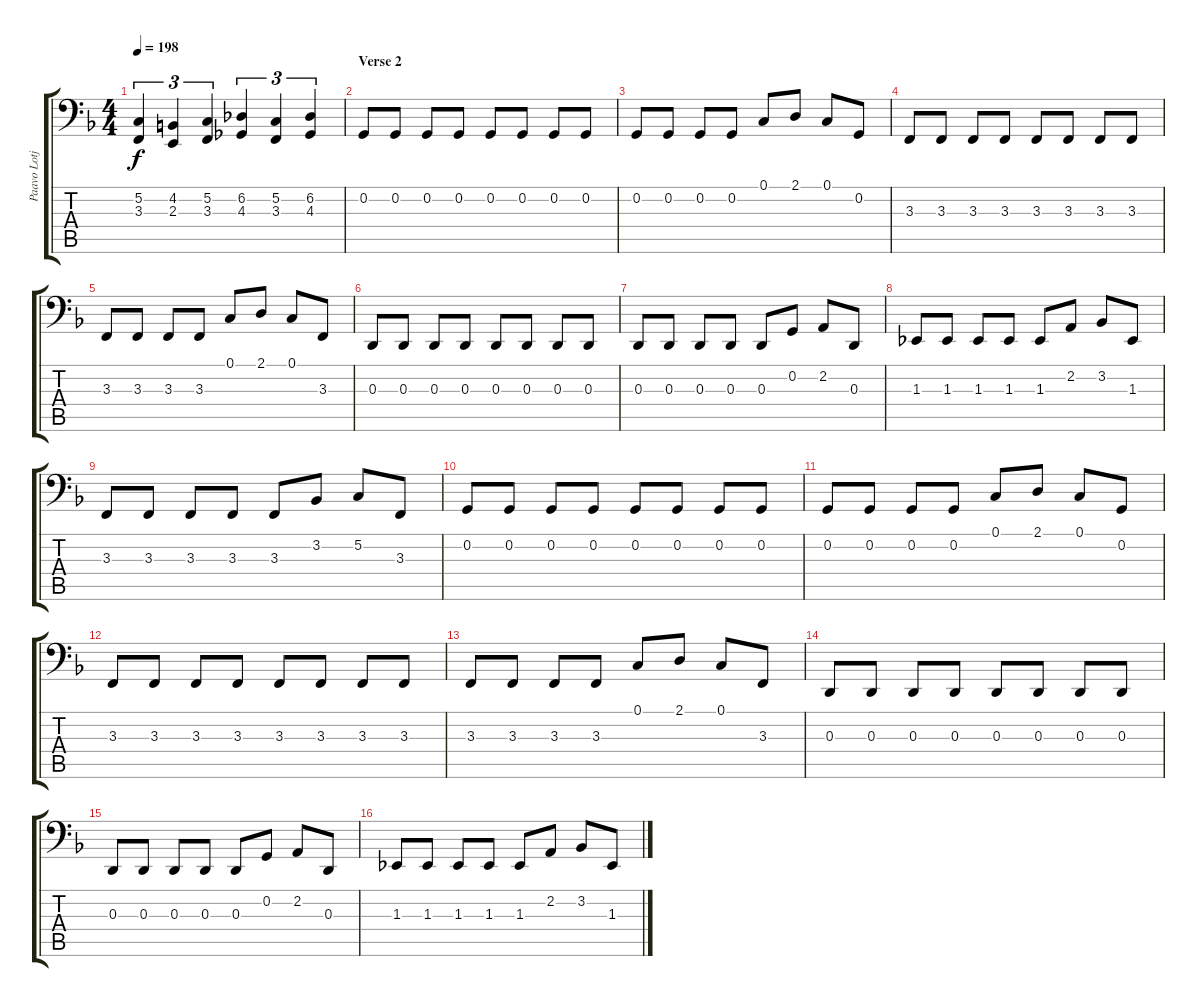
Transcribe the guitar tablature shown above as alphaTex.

\track ("Paavo Lotjonen - Bass Cello" "Paavo Lotj") {instrument cello}
\staff {score tabs}
\tuning (C3 G2 D2 A1 E1 B0) {hide}
\ts (4 4)
\tempo 198
\clef f4
\ks f
(5.2 3.3).4{tu (3 2) dy f} (4.2 2.3).4{tu (3 2)} (5.2 3.3).4{tu (3 2)} (6.2 4.3).4{tu (3 2)} (5.2 3.3).4{tu (3 2)} (6.2 4.3).4{tu (3 2)} |
\section ("" "Verse 2")
0.2.8 0.2.8 0.2.8 0.2.8 0.2.8 0.2.8 0.2.8 0.2.8 |
0.2.8 0.2.8 0.2.8 0.2.8 0.1.8 2.1.8 0.1.8 0.2.8 |
3.3.8 3.3.8 3.3.8 3.3.8 3.3.8 3.3.8 3.3.8 3.3.8 |
3.3.8 3.3.8 3.3.8 3.3.8 0.1.8 2.1.8 0.1.8 3.3.8 |
0.3.8 0.3.8 0.3.8 0.3.8 0.3.8 0.3.8 0.3.8 0.3.8 |
0.3.8 0.3.8 0.3.8 0.3.8 0.3.8 0.2.8 2.2.8 0.3.8 |
1.3.8 1.3.8 1.3.8 1.3.8 1.3.8 2.2.8 3.2.8 1.3.8 |
3.3.8 3.3.8 3.3.8 3.3.8 3.3.8 3.2.8 5.2.8 3.3.8 |
0.2.8 0.2.8 0.2.8 0.2.8 0.2.8 0.2.8 0.2.8 0.2.8 |
0.2.8 0.2.8 0.2.8 0.2.8 0.1.8 2.1.8 0.1.8 0.2.8 |
3.3.8 3.3.8 3.3.8 3.3.8 3.3.8 3.3.8 3.3.8 3.3.8 |
3.3.8 3.3.8 3.3.8 3.3.8 0.1.8 2.1.8 0.1.8 3.3.8 |
0.3.8 0.3.8 0.3.8 0.3.8 0.3.8 0.3.8 0.3.8 0.3.8 |
0.3.8 0.3.8 0.3.8 0.3.8 0.3.8 0.2.8 2.2.8 0.3.8 |
1.3.8 1.3.8 1.3.8 1.3.8 1.3.8 2.2.8 3.2.8 1.3.8
